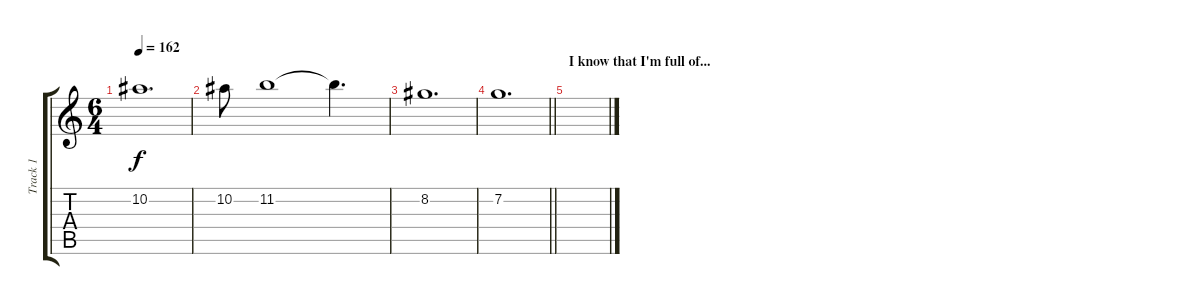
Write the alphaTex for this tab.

\track ("Track 1" "Track 1") {instrument overdrivenguitar}
\staff {score tabs}
\tuning (F4 C4 Ab3 Eb3 Bb2 Eb2) {hide}
\ts (6 4)
\tempo 162
\clef g2
\ks c
10.2.1{d dy f} |
10.2.8 11.2.1 11.2{t}.4{d} |
8.2.1{d} |
\barLineRight lightlight
7.2.1{d} |
\section ("" "I know that I'm full of...")
